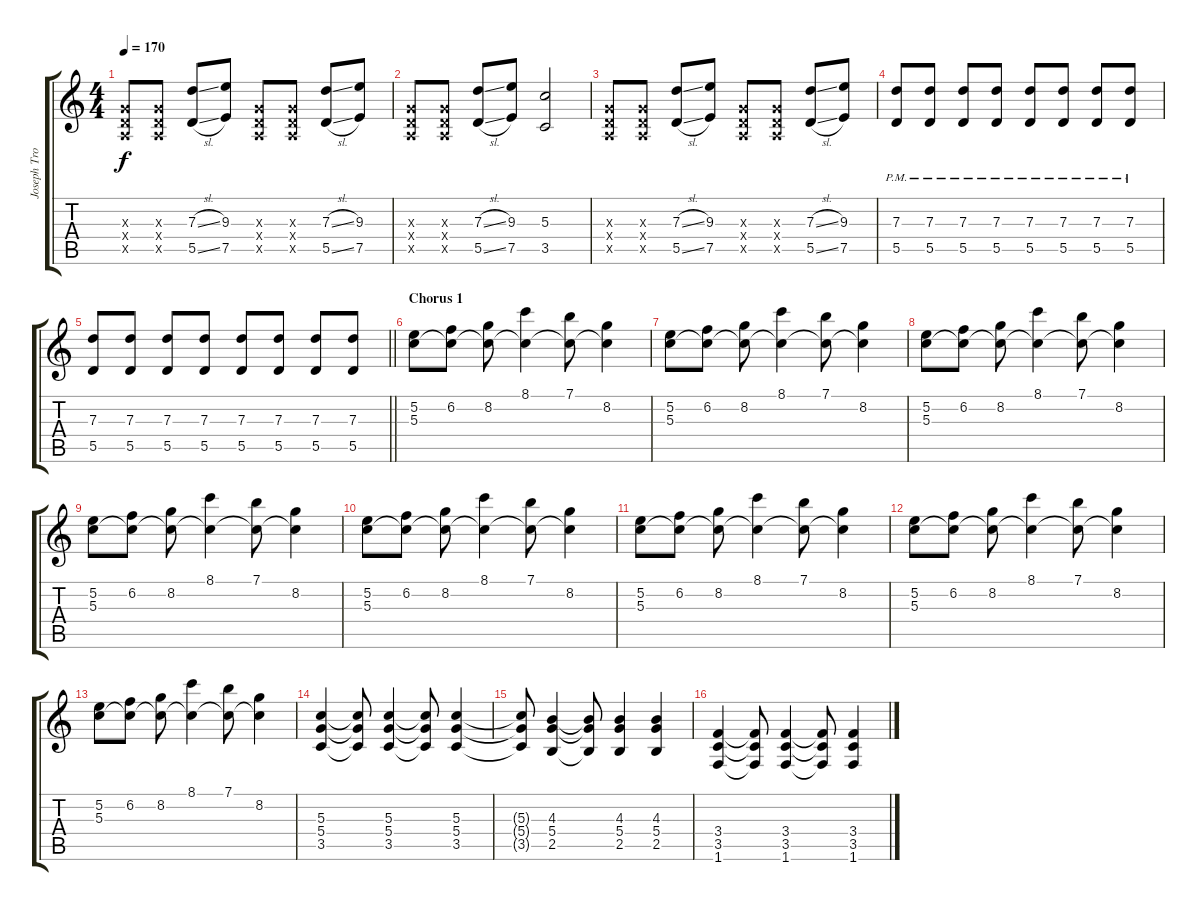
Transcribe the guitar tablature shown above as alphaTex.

\track ("Joseph Trohman (Lead Guitar)" "Joseph Tro") {instrument overdrivenguitar}
\staff {score tabs}
\tuning (E4 B3 G3 D3 A2 E2) {hide}
\ts (4 4)
\tempo 170
\clef g2
\ks c
(0.3{x} 0.4{x} 0.5{x}).8{dy f} (0.3{x} 0.4{x} 0.5{x}).8 (7.3{sl} 5.5{sl}).8 (9.3 7.5).8 (0.3{x} 0.4{x} 0.5{x}).8 (0.3{x} 0.4{x} 0.5{x}).8 (7.3{sl} 5.5{sl}).8 (9.3 7.5).8 |
(0.3{x} 0.4{x} 0.5{x}).8 (0.3{x} 0.4{x} 0.5{x}).8 (7.3{sl} 5.5{sl}).8 (9.3 7.5).8 (5.3 3.5).2 |
(0.3{x} 0.4{x} 0.5{x}).8 (0.3{x} 0.4{x} 0.5{x}).8 (7.3{sl} 5.5{sl}).8 (9.3 7.5).8 (0.3{x} 0.4{x} 0.5{x}).8 (0.3{x} 0.4{x} 0.5{x}).8 (7.3{sl} 5.5{sl}).8 (9.3 7.5).8 |
(7.3{pm} 5.5).8 (7.3{pm} 5.5).8 (7.3{pm} 5.5).8 (7.3{pm} 5.5).8 (7.3{pm} 5.5).8 (7.3{pm} 5.5).8 (7.3{pm} 5.5).8 (7.3{pm} 5.5).8 |
\barLineRight lightlight
(7.3 5.5).8 (7.3 5.5).8 (7.3 5.5).8 (7.3 5.5).8 (7.3 5.5).8 (7.3 5.5).8 (7.3 5.5).8 (7.3 5.5).8 |
\section ("" "Chorus 1")
(5.2 5.3).8 (6.2 5.3{t}).8 (8.2 5.3{t}).8 (8.1 5.3{t}).4 (7.1 5.3{t}).8 (8.2 5.3{t}).4 |
(5.2 5.3).8 (6.2 5.3{t}).8 (8.2 5.3{t}).8 (8.1 5.3{t}).4 (7.1 5.3{t}).8 (8.2 5.3{t}).4 |
(5.2 5.3).8 (6.2 5.3{t}).8 (8.2 5.3{t}).8 (8.1 5.3{t}).4 (7.1 5.3{t}).8 (8.2 5.3{t}).4 |
(5.2 5.3).8 (6.2 5.3{t}).8 (8.2 5.3{t}).8 (8.1 5.3{t}).4 (7.1 5.3{t}).8 (8.2 5.3{t}).4 |
(5.2 5.3).8 (6.2 5.3{t}).8 (8.2 5.3{t}).8 (8.1 5.3{t}).4 (7.1 5.3{t}).8 (8.2 5.3{t}).4 |
(5.2 5.3).8 (6.2 5.3{t}).8 (8.2 5.3{t}).8 (8.1 5.3{t}).4 (7.1 5.3{t}).8 (8.2 5.3{t}).4 |
(5.2 5.3).8 (6.2 5.3{t}).8 (8.2 5.3{t}).8 (8.1 5.3{t}).4 (7.1 5.3{t}).8 (8.2 5.3{t}).4 |
(5.2 5.3).8 (6.2 5.3{t}).8 (8.2 5.3{t}).8 (8.1 5.3{t}).4 (7.1 5.3{t}).8 (8.2 5.3{t}).4 |
(5.3 5.4 3.5).4{volume 10} (5.3{t} 5.4{t} 3.5{t}).8 (5.3 5.4 3.5).4 (5.3{t} 5.4{t} 3.5{t}).8 (5.3 5.4 3.5).4 |
(5.3{t} 5.4{t} 3.5{t}).8 (4.3 5.4 2.5).4 (4.3{t} 5.4{t} 2.5{t}).8 (4.3 5.4 2.5).4 (4.3 5.4 2.5).4 |
(3.4 3.5 1.6).4 (3.4{t} 3.5{t} 1.6{t}).8 (3.4 3.5 1.6).4 (3.4{t} 3.5{t} 1.6{t}).8 (3.4 3.5 1.6).4
